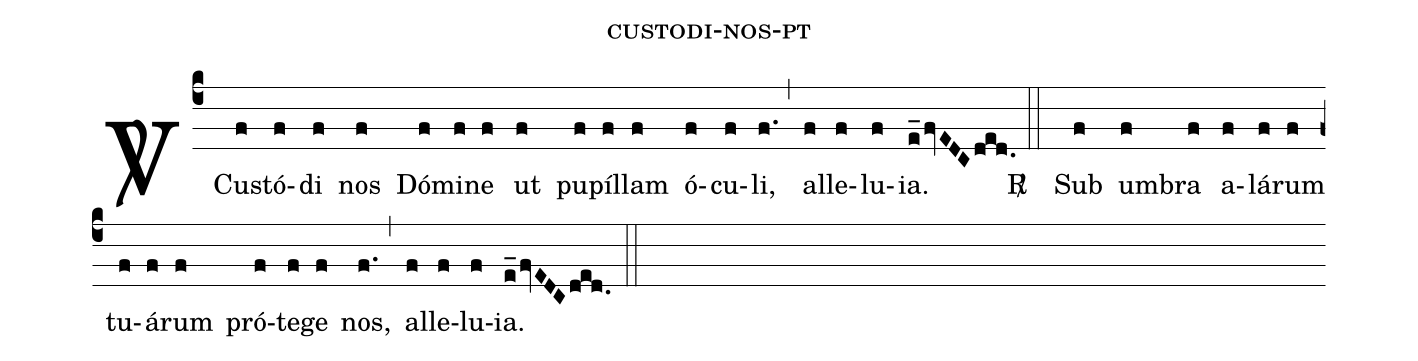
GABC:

name: custodi-nos-pt;
%%
(c4)<v>\Vbar</v>() Cu(f)stó(f)di(f) nos(f) Dó(f)mi(f)ne(f) ut(f) pu(f)píl(f)lam(f) ó(f)cu(f)li,(f.) (,) al(f)le(f)lu(f)ia.(e_/fvEDCded.) (::)
<v>\Rbar</v>() Sub(f) um(f)bra(f) a(f)lá(f)rum(f) tu(f)á(f)rum(f) pró(f)te(f)ge(f) nos,(f.) (,) al(f)le(f)lu(f)ia.(e_/fvEDCded.) (::)
